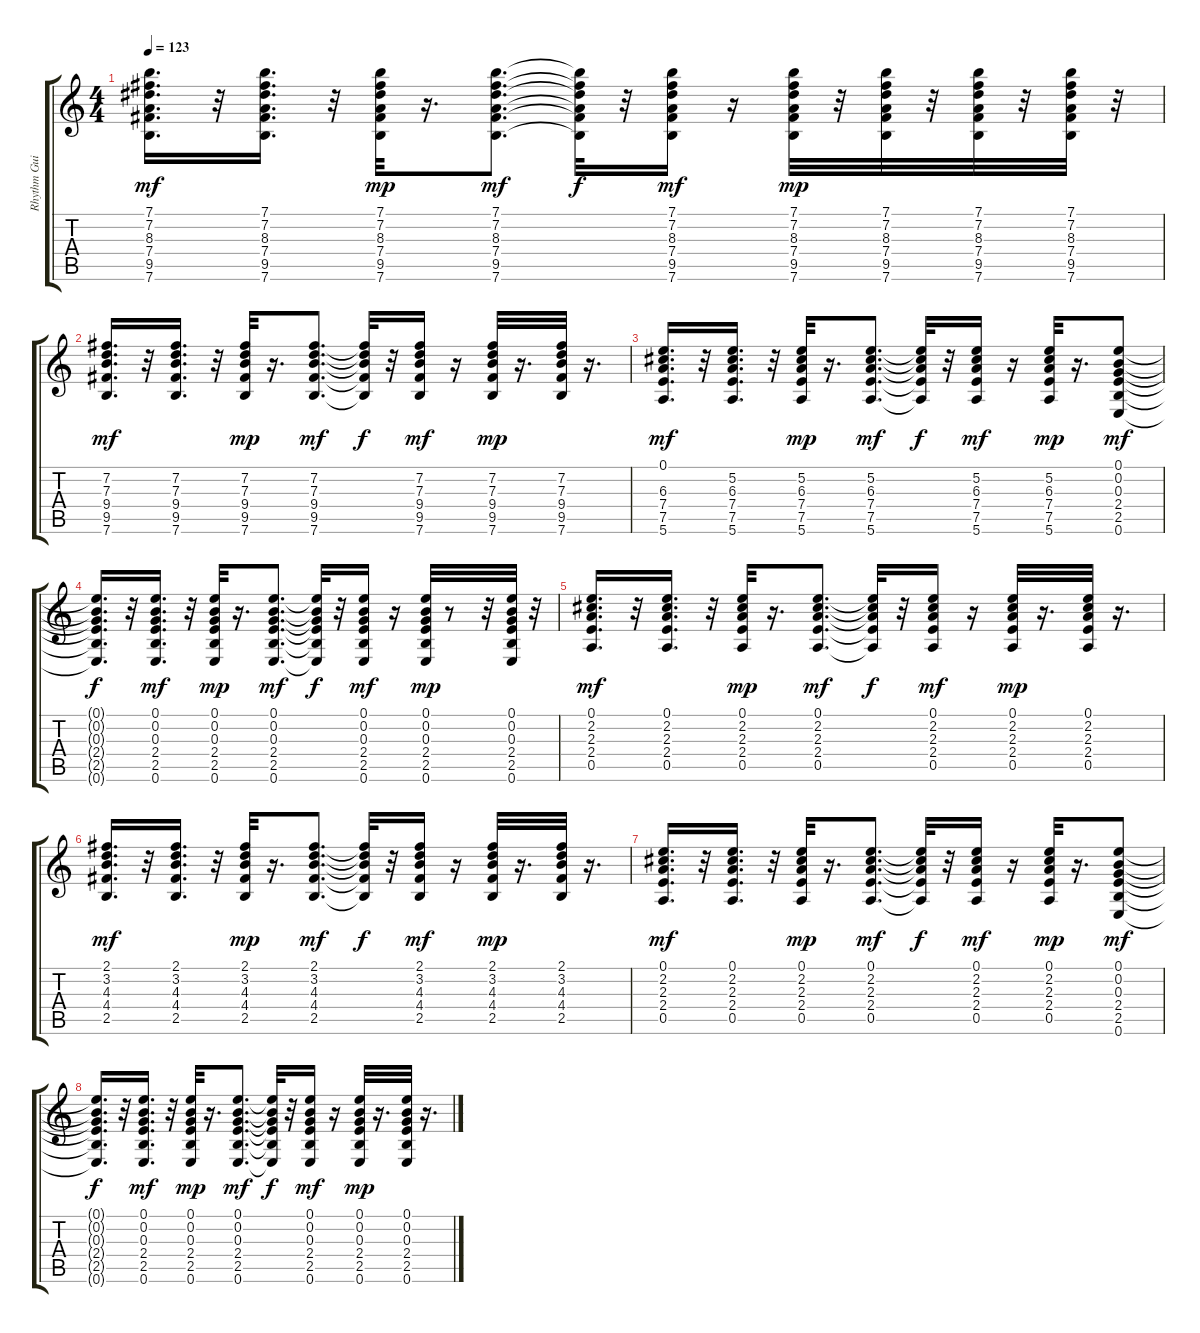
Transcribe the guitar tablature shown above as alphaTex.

\track ("Rhythm Guitar" "Rhythm Gui") {instrument acousticguitarsteel}
\staff {score tabs}
\tuning (E4 B3 G3 D3 A2 E2) {hide}
\ts (4 4)
\tempo 123
\clef g2
\ks c
(7.1 7.2 8.3 7.4 9.5 7.6).16{d dy mf} r.32 (7.1 7.2 8.3 7.4 9.5 7.6).16{d} r.32 (7.1 7.2 8.3 7.4 9.5 7.6).32{dy mp} r.16{d} (7.1 7.2 8.3 7.4 9.5 7.6).8{d dy mf} (7.1{t} 7.2{t} 8.3{t} 7.4{t} 9.5{t} 7.6{t}).32{dy f} r.32 (7.1 7.2 8.3 7.4 9.5 7.6).16{dy mf} r.16 (7.1 7.2 8.3 7.4 9.5 7.6).32{dy mp} r.32 (7.1 7.2 8.3 7.4 9.5 7.6).32 r.32 (7.1 7.2 8.3 7.4 9.5 7.6).32 r.32 (7.1 7.2 8.3 7.4 9.5 7.6).32 r.32 |
(7.2 7.3 9.4 9.5 7.6).16{d dy mf} r.32 (7.2 7.3 9.4 9.5 7.6).16{d} r.32 (7.2 7.3 9.4 9.5 7.6).32{dy mp} r.16{d} (7.2 7.3 9.4 9.5 7.6).8{d dy mf} (7.2{t} 7.3{t} 9.4{t} 9.5{t} 7.6{t}).32{dy f} r.32 (7.2 7.3 9.4 9.5 7.6).16{dy mf} r.16 (7.2 7.3 9.4 9.5 7.6).32{dy mp} r.16{d} (7.2 7.3 9.4 9.5 7.6).32 r.16{d} |
(0.1 6.3 7.4 7.5 5.6).16{d dy mf} r.32 (5.2 6.3 7.4 7.5 5.6).16{d} r.32 (5.2 6.3 7.4 7.5 5.6).32{dy mp} r.16{d} (5.2 6.3 7.4 7.5 5.6).8{d dy mf} (5.2{t} 6.3{t} 7.4{t} 7.5{t} 5.6{t}).32{dy f} r.32 (5.2 6.3 7.4 7.5 5.6).16{dy mf} r.16 (5.2 6.3 7.4 7.5 5.6).32{dy mp} r.16{d} (0.1 0.2 0.3 2.4 2.5 0.6).8{dy mf} |
(0.1{t} 0.2{t} 0.3{t} 2.4{t} 2.5{t} 0.6{t}).16{d dy f} r.32 (0.1 0.2 0.3 2.4 2.5 0.6).16{d dy mf} r.32 (0.1 0.2 0.3 2.4 2.5 0.6).32{dy mp} r.16{d} (0.1 0.2 0.3 2.4 2.5 0.6).8{d dy mf} (0.1{t} 0.2{t} 0.3{t} 2.4{t} 2.5{t} 0.6{t}).32{dy f} r.32 (0.1 0.2 0.3 2.4 2.5 0.6).16{dy mf} r.16 (0.1 0.2 0.3 2.4 2.5 0.6).32{dy mp} r.8 r.32 (0.1 0.2 0.3 2.4 2.5 0.6).32 r.32 |
(0.1 2.2 2.3 2.4 0.5).16{d dy mf} r.32 (0.1 2.2 2.3 2.4 0.5).16{d} r.32 (0.1 2.2 2.3 2.4 0.5).32{dy mp} r.16{d} (0.1 2.2 2.3 2.4 0.5).8{d dy mf} (0.1{t} 2.2{t} 2.3{t} 2.4{t} 0.5{t}).32{dy f} r.32 (0.1 2.2 2.3 2.4 0.5).16{dy mf} r.16 (0.1 2.2 2.3 2.4 0.5).32{dy mp} r.16{d} (0.1 2.2 2.3 2.4 0.5).32 r.16{d} |
(2.1 3.2 4.3 4.4 2.5).16{d dy mf} r.32 (2.1 3.2 4.3 4.4 2.5).16{d} r.32 (2.1 3.2 4.3 4.4 2.5).32{dy mp} r.16{d} (2.1 3.2 4.3 4.4 2.5).8{d dy mf} (2.1{t} 3.2{t} 4.3{t} 4.4{t} 2.5{t}).32{dy f} r.32 (2.1 3.2 4.3 4.4 2.5).16{dy mf} r.16 (2.1 3.2 4.3 4.4 2.5).32{dy mp} r.16{d} (2.1 3.2 4.3 4.4 2.5).32 r.16{d} |
(0.1 2.2 2.3 2.4 0.5).16{d dy mf} r.32 (0.1 2.2 2.3 2.4 0.5).16{d} r.32 (0.1 2.2 2.3 2.4 0.5).32{dy mp} r.16{d} (0.1 2.2 2.3 2.4 0.5).8{d dy mf} (0.1{t} 2.2{t} 2.3{t} 2.4{t} 0.5{t}).32{dy f} r.32 (0.1 2.2 2.3 2.4 0.5).16{dy mf} r.16 (0.1 2.2 2.3 2.4 0.5).32{dy mp} r.16{d} (0.1 0.2 0.3 2.4 2.5 0.6).8{dy mf} |
(0.1{t} 0.2{t} 0.3{t} 2.4{t} 2.5{t} 0.6{t}).16{d dy f} r.32 (0.1 0.2 0.3 2.4 2.5 0.6).16{d dy mf} r.32 (0.1 0.2 0.3 2.4 2.5 0.6).32{dy mp} r.16{d} (0.1 0.2 0.3 2.4 2.5 0.6).8{d dy mf} (0.1{t} 0.2{t} 0.3{t} 2.4{t} 2.5{t} 0.6{t}).32{dy f} r.32 (0.1 0.2 0.3 2.4 2.5 0.6).16{dy mf} r.16 (0.1 0.2 0.3 2.4 2.5 0.6).32{dy mp} r.16{d} (0.1 0.2 0.3 2.4 2.5 0.6).32 r.16{d}
